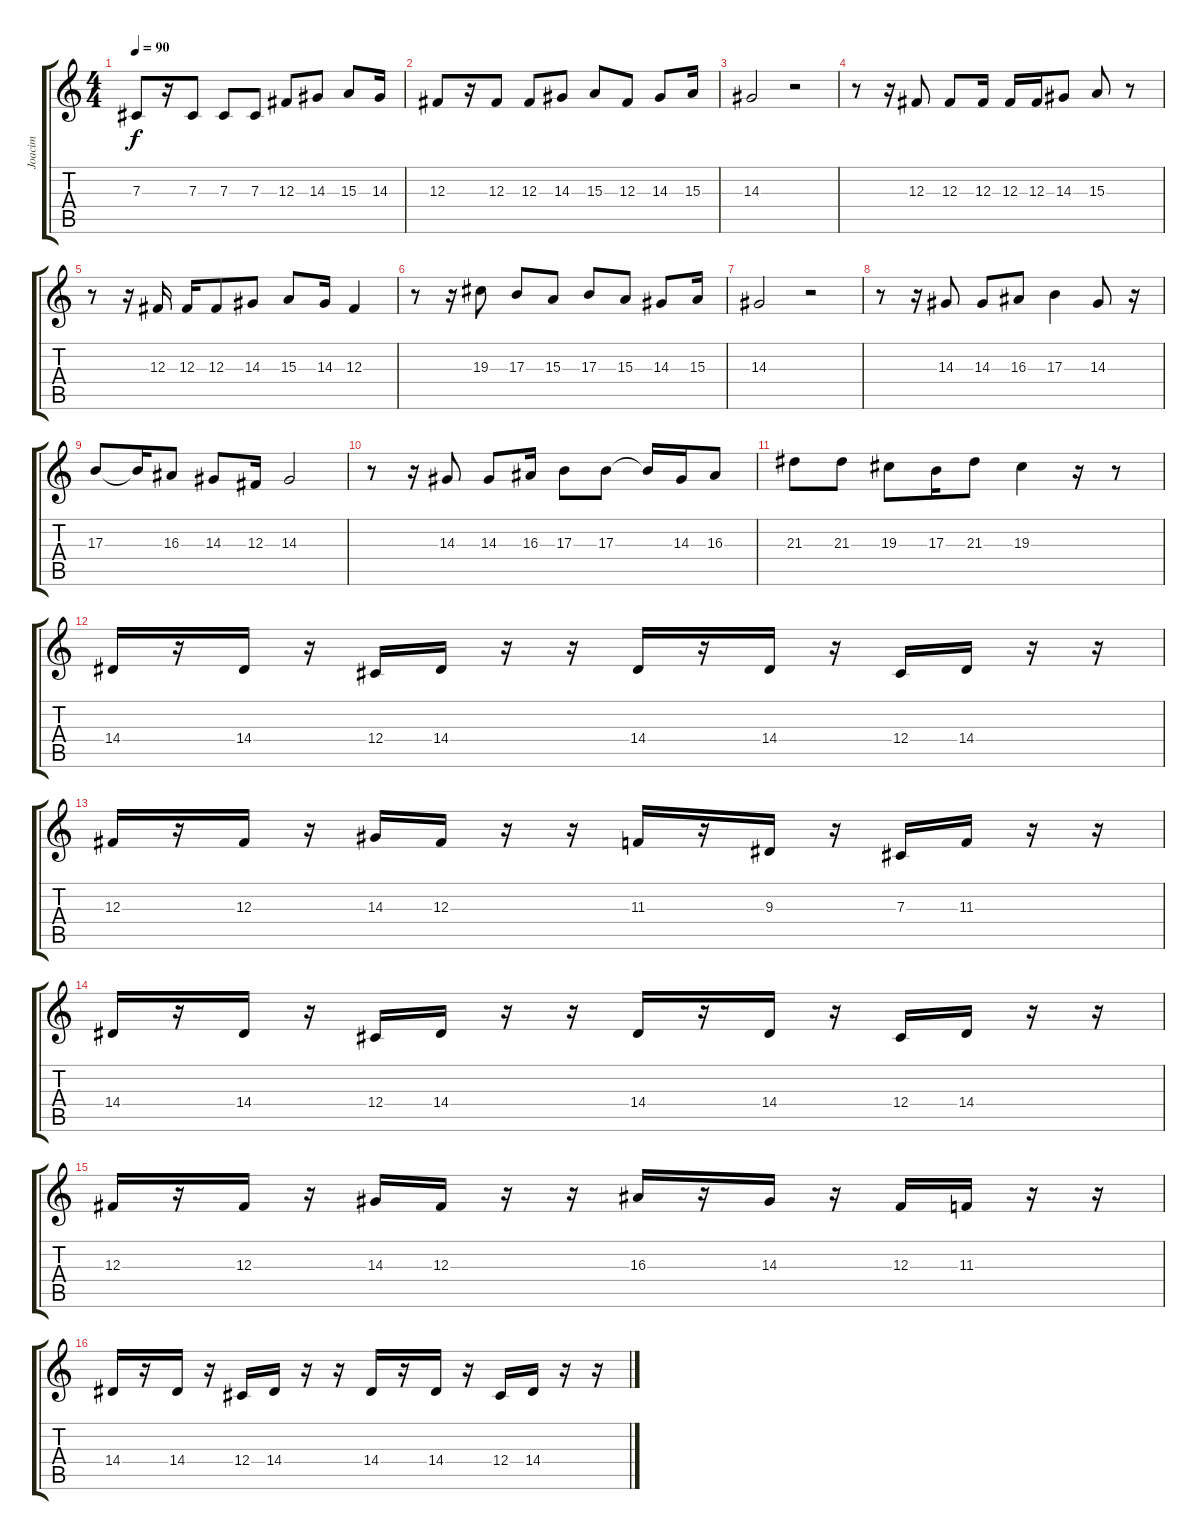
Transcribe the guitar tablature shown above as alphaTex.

\track ("Joacim" "Joacim") {instrument lead1square}
\staff {score tabs}
\tuning (Eb4 Bb3 Gb3 Db3 Ab2 Eb2) {hide}
\ts (4 4)
\tempo 90
\clef g2
\ks c
7.3.8{dy f} r.16 7.3.8 7.3.8 7.3.8 12.3.8 14.3.8 15.3.8 14.3.16 |
12.3.8 r.16 12.3.8 12.3.8 14.3.8 15.3.8 12.3.8 14.3.8 15.3.16 |
14.3.2 r.2 |
r.8 r.16 12.3.8 12.3.8 12.3.16 12.3.16 12.3.16 14.3.8 15.3.8 r.8 |
r.8 r.16 12.3.16 12.3.16 12.3.8 14.3.8 15.3.8 14.3.16 12.3.4 |
r.8 r.16 19.3.8 17.3.8 15.3.8 17.3.8 15.3.8 14.3.8 15.3.16 |
14.3.2 r.2 |
r.8 r.16 14.3.8 14.3.8 16.3.8 17.3.4 14.3.8 r.16 |
17.3.8 17.3{t}.16 16.3.8 14.3.8 12.3.16 14.3.2 |
r.8 r.16 14.3.8 14.3.8 16.3.16 17.3.8 17.3.8 17.3{t}.16 14.3.16 16.3.8 |
21.3.8 21.3.8 19.3.8 17.3.16 21.3.8 19.3.4 r.16 r.8 |
14.4.16 r.16 14.4.16 r.16 12.4.16 14.4.16 r.16 r.16 14.4.16 r.16 14.4.16 r.16 12.4.16 14.4.16 r.16 r.16 |
12.3.16 r.16 12.3.16 r.16 14.3.16 12.3.16 r.16 r.16 11.3.16 r.16 9.3.16 r.16 7.3.16 11.3.16 r.16 r.16 |
14.4.16 r.16 14.4.16 r.16 12.4.16 14.4.16 r.16 r.16 14.4.16 r.16 14.4.16 r.16 12.4.16 14.4.16 r.16 r.16 |
12.3.16 r.16 12.3.16 r.16 14.3.16 12.3.16 r.16 r.16 16.3.16 r.16 14.3.16 r.16 12.3.16 11.3.16 r.16 r.16 |
14.4.16 r.16 14.4.16 r.16 12.4.16 14.4.16 r.16 r.16 14.4.16 r.16 14.4.16 r.16 12.4.16 14.4.16 r.16 r.16
